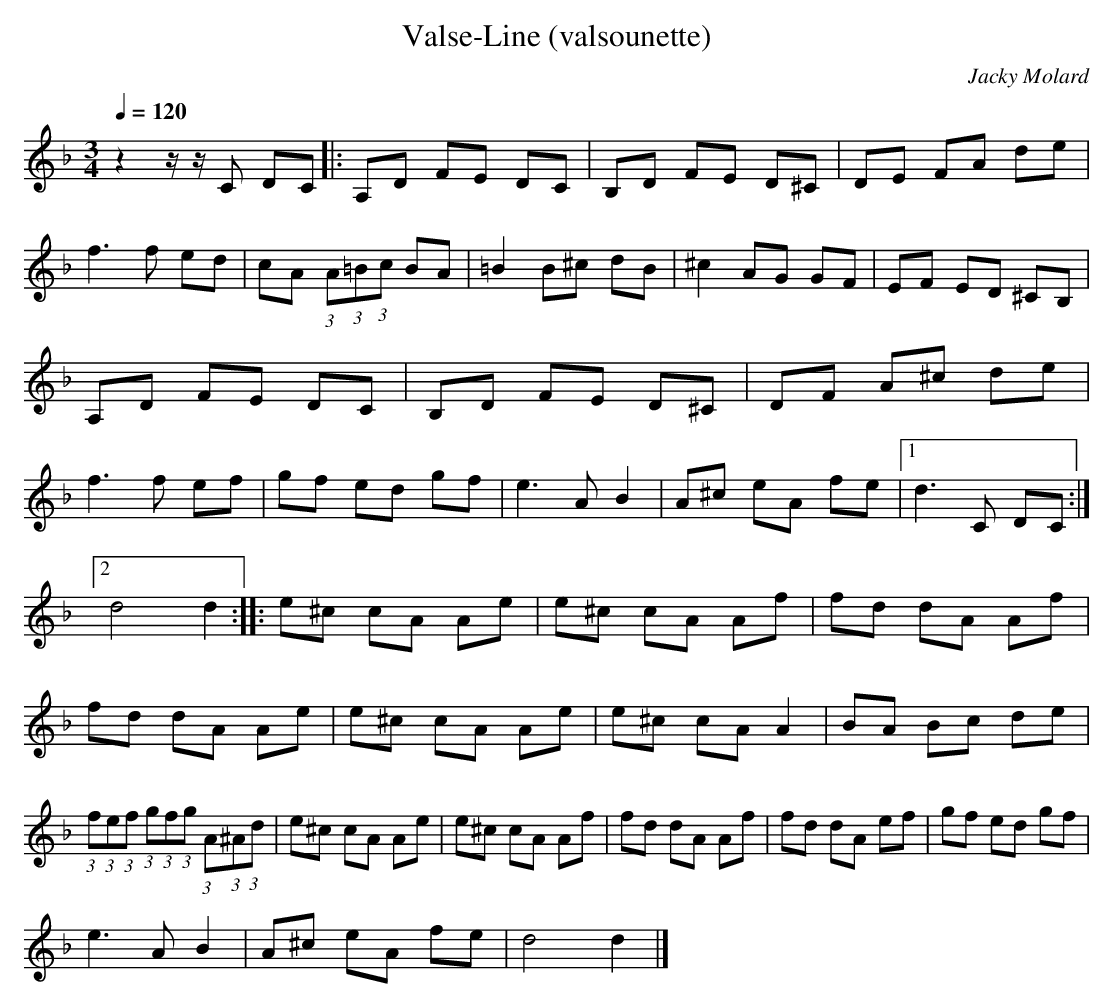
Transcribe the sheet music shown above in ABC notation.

X:1
T:Valse-Line (valsounette)
C:Jacky Molard
Q:1/4=120
M:3/4
L:1/8
K:F
z2 z/ z/ C DC |:A,D FE DC |B,D FE D^C |DE FA de |f3 f ed |cA (3:2:1A(3:2:1=B(3:2:1c BA |=B2 B^c dB |^c2 AG GF |EF ED ^CB, |A,D FE DC |B,D FE D^C |DF A^c de |f3 f ef |gf ed gf |e3 A B2 |A^c eA fe |[1d3 C DC :|[2
d4 d2 ::e^c cA Ae |e^c cA Af |fd dA Af |fd dA Ae |e^c cA Ae |e^c cA A2 |BA Bc de |(3:2:1f(3:2:1e(3:2:1f (3:2:1g(3:2:1f(3:2:1g (3:2:1A(3:2:1^A(3:2:1d |e^c cA Ae |e^c cA Af |fd dA Af |fd dA ef |gf ed gf |
e3 A B2 |A^c eA fe |d4 d2 |]
